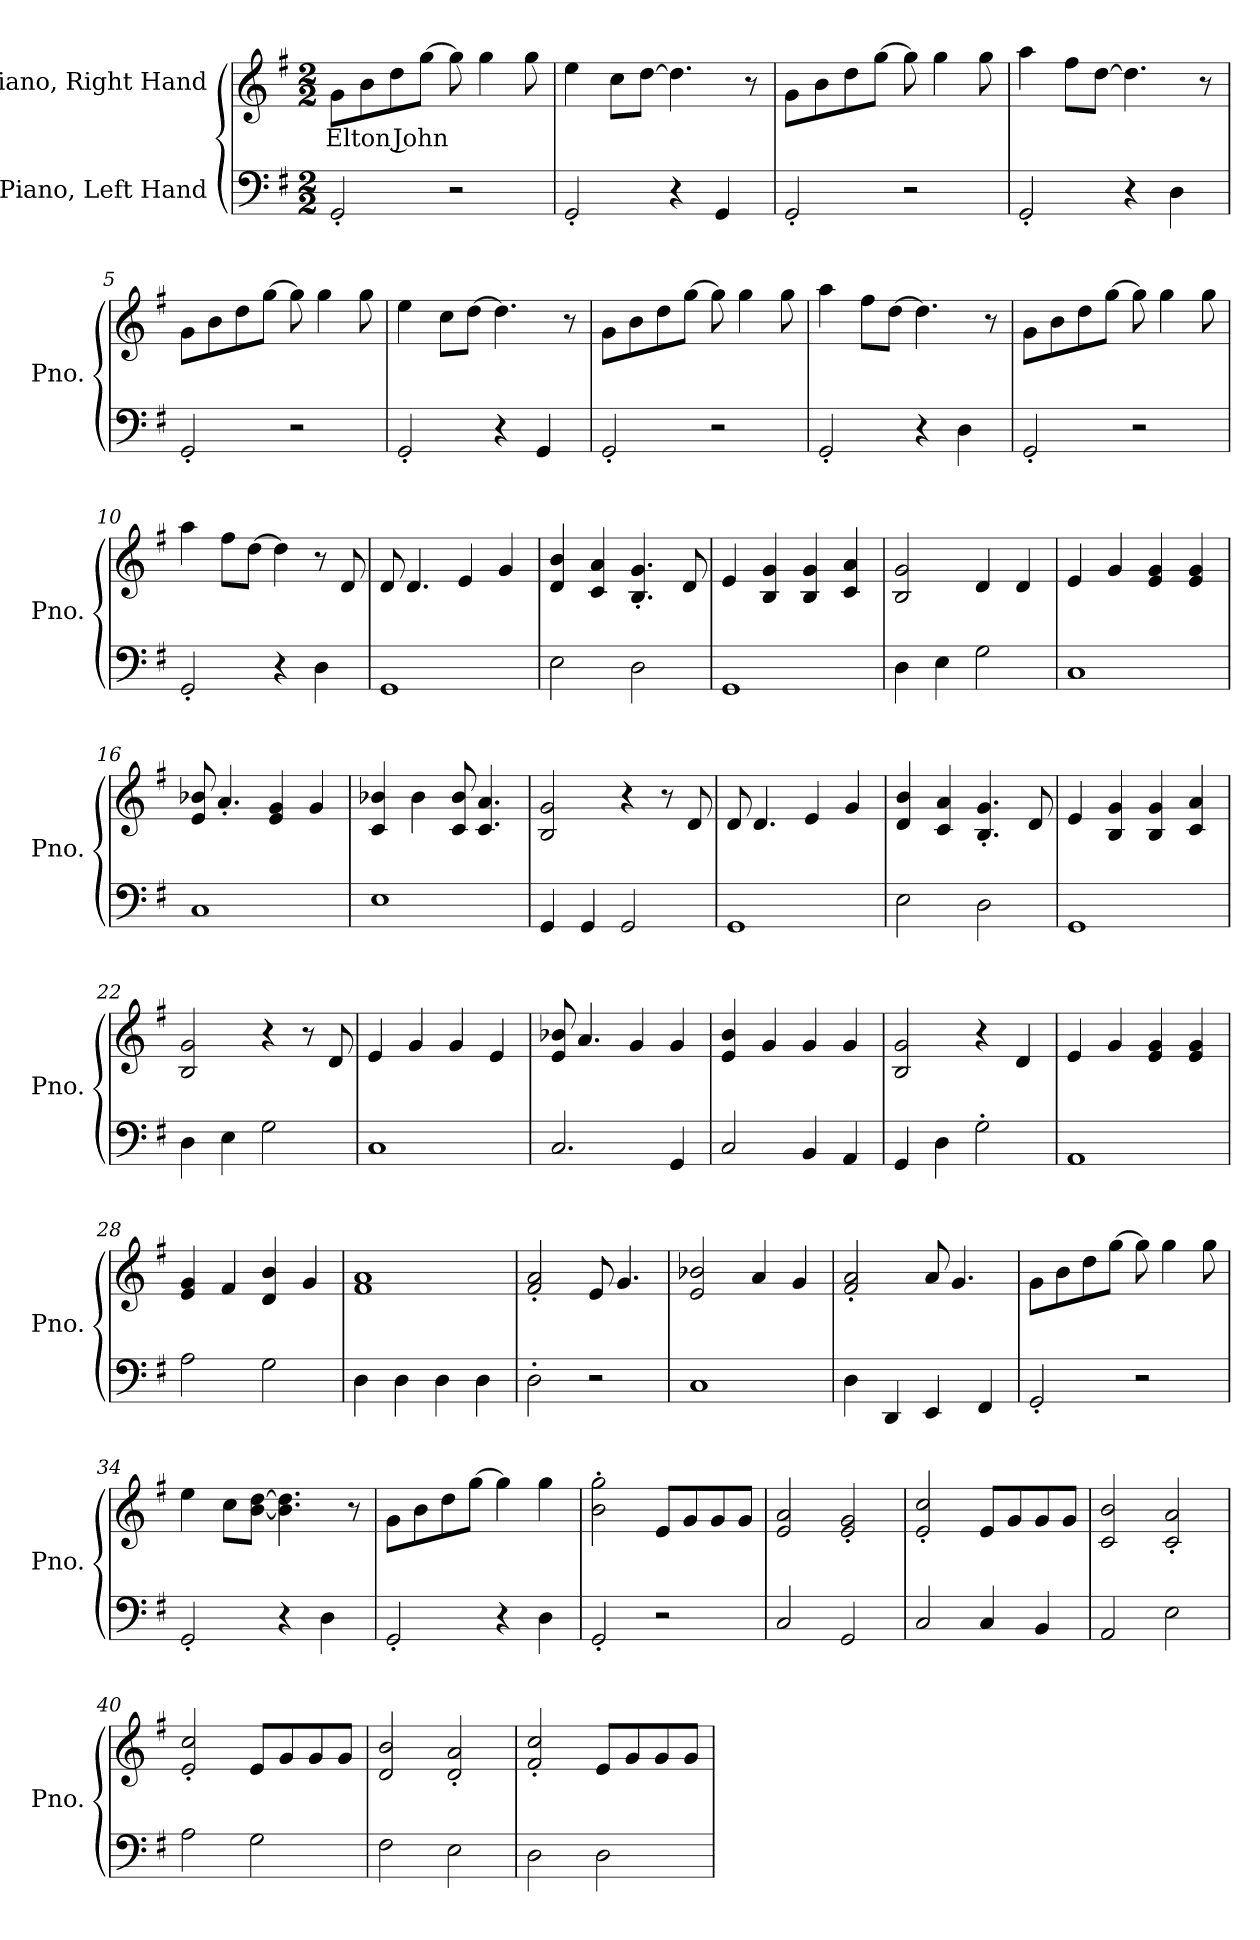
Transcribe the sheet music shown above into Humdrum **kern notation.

**kern	**kern	**text
*part2	*part1	*part1
*staff2	*staff1	*staff1
*I"Piano, Left Hand	*I"Piano, Right Hand	*
*I'Pno.	*I'Pno.	*
*clefF4	*clefG2	*
*k[f#]	*k[f#]	*
*M2/2	*M2/2	*
*MM100	*MM100	*
=1	=1	=1
!	!	!LO:LY:b
2GG'/	8g\L	Elton John
.	8b\	.
.	8dd\	.
.	[8gg\J	.
2r	8gg\]	.
.	4gg\	.
.	8gg\	.
=2	=2	=2
2GG'/	4ee\	.
.	8cc\L	.
.	[8dd\J	.
4r	4.dd\]	.
4GG/	.	.
.	8r	.
=3	=3	=3
2GG'/	8g\L	.
.	8b\	.
.	8dd\	.
.	[8gg\J	.
2r	8gg\]	.
.	4gg\	.
.	8gg\	.
=4	=4	=4
2GG'/	4aa\	.
.	8ff#\L	.
.	[8dd\J	.
4r	4.dd\]	.
4D\	.	.
.	8r	.
!!LO:LB:g=z
=5	=5	=5
2GG'/	8g\L	.
.	8b\	.
.	8dd\	.
.	[8gg\J	.
2r	8gg\]	.
.	4gg\	.
.	8gg\	.
=6	=6	=6
2GG'/	4ee\	.
.	8cc\L	.
.	[8dd\J	.
4r	4.dd\]	.
4GG/	.	.
.	8r	.
=7	=7	=7
2GG'/	8g\L	.
.	8b\	.
.	8dd\	.
.	[8gg\J	.
2r	8gg\]	.
.	4gg\	.
.	8gg\	.
=8	=8	=8
2GG'/	4aa\	.
.	8ff#\L	.
.	[8dd\J	.
4r	4.dd\]	.
4D\	.	.
.	8r	.
=9	=9	=9
2GG'/	8g\L	.
.	8b\	.
.	8dd\	.
.	[8gg\J	.
2r	8gg\]	.
.	4gg\	.
.	8gg\	.
=10	=10	=10
2GG'/	4aa\	.
.	8ff#\L	.
.	[8dd\J	.
4r	4dd\]	.
4D\	8r	.
.	8d/	.
!!LO:LB:g=z
=11	=11	=11
1GG	8d/	.
.	4.d/	.
.	4e/	.
.	4g/	.
=12	=12	=12
2E\	4d/ 4b/	.
.	4c/ 4a/	.
2D\	4.B/' 4.g/'	.
.	8d/	.
=13	=13	=13
1GG	4e/	.
.	4B/ 4g/	.
.	4B/ 4g/	.
.	4c/ 4a/	.
=14	=14	=14
4D\	2B/ 2g/	.
4E\	.	.
2G\	4d/	.
.	4d/	.
=15	=15	=15
1C	4e/	.
.	4g/	.
.	4e/ 4g/	.
.	4e/ 4g/	.
=16	=16	=16
1C	8e/ 8b-X/	.
.	4.a'/	.
.	4e/ 4g/	.
.	4g/	.
=17	=17	=17
1E	4c/ 4b-X/	.
.	4b-\	.
.	8c/ 8b-/	.
.	4.c/ 4.a/	.
!!LO:LB:g=z
=18	=18	=18
4GG/	2B/ 2g/	.
4GG/	.	.
2GG/	4r	.
.	8r	.
.	8d/	.
=19	=19	=19
1GG	8d/	.
.	4.d/	.
.	4e/	.
.	4g/	.
=20	=20	=20
2E\	4d/ 4b/	.
.	4c/ 4a/	.
2D\	4.B/' 4.g/'	.
.	8d/	.
=21	=21	=21
1GG	4e/	.
.	4B/ 4g/	.
.	4B/ 4g/	.
.	4c/ 4a/	.
=22	=22	=22
4D\	2B/ 2g/	.
4E\	.	.
2G\	4r	.
.	8r	.
.	8d/	.
=23	=23	=23
1C	4e/	.
.	4g/	.
.	4g/	.
.	4e/	.
=24	=24	=24
2.C/	8e/ 8b-X/	.
.	4.a/	.
.	4g/	.
4GG/	4g/	.
!!LO:LB:g=z
=25	=25	=25
2C/	4e/ 4b/	.
.	4g/	.
4BB/	4g/	.
4AA/	4g/	.
=26	=26	=26
4GG/	2B/ 2g/	.
4D\	.	.
2G'\	4r	.
.	4d/	.
=27	=27	=27
1AA	4e/	.
.	4g/	.
.	4e/ 4g/	.
.	4e/ 4g/	.
=28	=28	=28
2A\	4e/ 4g/	.
.	4f#/	.
2G\	4d/ 4b/	.
.	4g/	.
=29	=29	=29
4D\	1f# 1a	.
4D\	.	.
4D\	.	.
4D\	.	.
=30	=30	=30
2D'\	2f#/' 2a/'	.
2r	8e/	.
.	4.g/	.
=31	=31	=31
1C	2e/ 2b-X/	.
.	4a/	.
.	4g/	.
=32	=32	=32
4D\	2f#/' 2a/'	.
4DD/	.	.
4EE/	8a/	.
.	4.g/	.
4FF#/	.	.
!!LO:LB:g=z
=33	=33	=33
2GG'/	8g\L	.
.	8b\	.
.	8dd\	.
.	[8gg\J	.
2r	8gg\]	.
.	4gg\	.
.	8gg\	.
=34	=34	=34
2GG'/	4ee\	.
.	8cc\L	.
.	[8b\ [8dd\J	.
4r	4.b\] 4.dd\]	.
4D\	.	.
.	8r	.
=35	=35	=35
2GG'/	8g\L	.
.	8b\	.
.	8dd\	.
.	[8gg\J	.
4r	4gg\]	.
4D\	4gg\	.
=36	=36	=36
2GG'/	2b\' 2gg\'	.
2r	8e/L	.
.	8g/	.
.	8g/	.
.	8g/J	.
=37	=37	=37
2C/	2e/ 2a/	.
2GG/	2e/' 2g/'	.
=38	=38	=38
2C/	2e/' 2cc/'	.
4C/	8e/L	.
.	8g/	.
4BB/	8g/	.
.	8g/J	.
=39	=39	=39
2AA/	2c/ 2b/	.
2E\	2c/' 2a/'	.
!!LO:PB:g=z
=40	=40	=40
2A\	2e/' 2cc/'	.
2G\	8e/L	.
.	8g/	.
.	8g/	.
.	8g/J	.
=41	=41	=41
2F#\	2d/ 2b/	.
2E\	2d/' 2a/'	.
=42	=42	=42
2D\	2f#/' 2cc/'	.
2D\	8e/L	.
.	8g/	.
.	8g/	.
.	8g/J	.
=	=	=
*-	*-	*-
